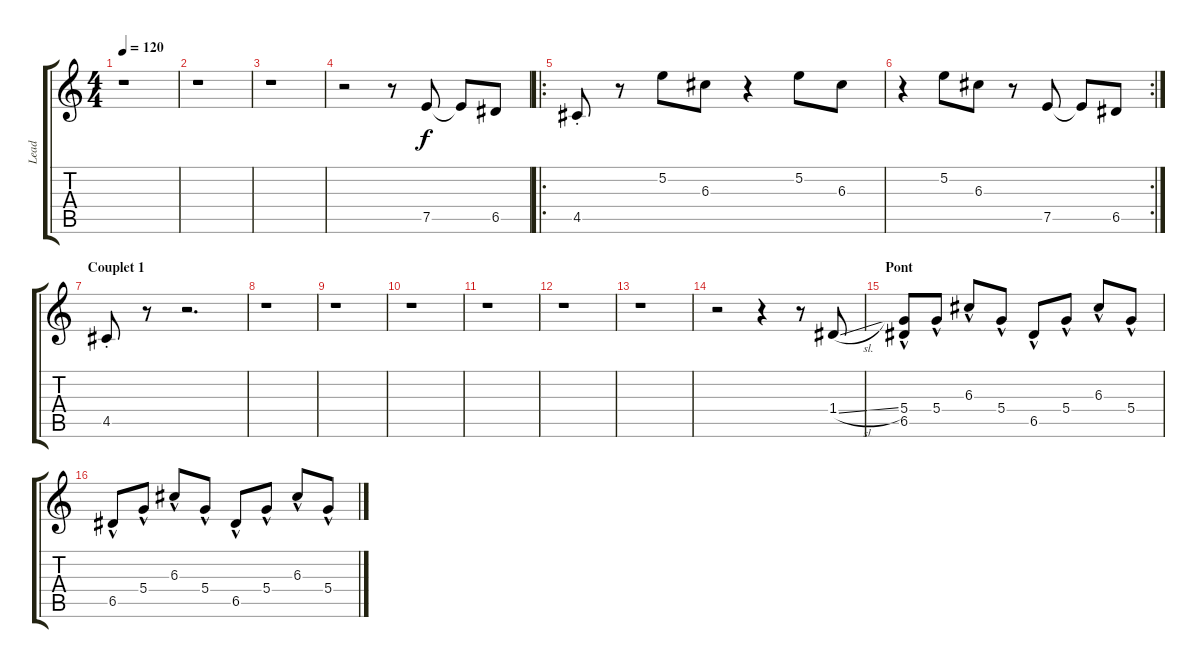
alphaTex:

\track ("Lead" "Lead") {instrument overdrivenguitar}
\staff {score tabs}
\tuning (E4 B3 G3 D3 A2 E2) {hide}
\ts (4 4)
\tempo 120
\clef g2
\ks c
r.1{dy f instrument overdrivenguitar} |
r.1 |
r.1 |
r.2 r.8 7.5.8 7.5{t}.8 6.5.8 |
\ro
4.5{st}.8 r.8 5.2.8 6.3.8 r.4 5.2.8 6.3.8 |
\rc 2
r.4 5.2.8 6.3.8 r.8 7.5.8 7.5{t}.8 6.5.8 |
\section ("" "Couplet 1")
4.5{st}.8 r.8 r.2{d} |
r.1 |
r.1 |
r.1 |
r.1 |
r.1 |
r.1 |
r.2 r.4 r.8 1.4{sl}.8 |
\section ("" "Pont")
(5.4 6.5{hac}).8 5.4{hac}.8 6.3{hac}.8 5.4{hac}.8 6.5{hac}.8 5.4{hac}.8 6.3{hac}.8 5.4{hac}.8 |
6.5{hac}.8 5.4{hac}.8 6.3{hac}.8 5.4{hac}.8 6.5{hac}.8 5.4{hac}.8 6.3{hac}.8 5.4{hac}.8
